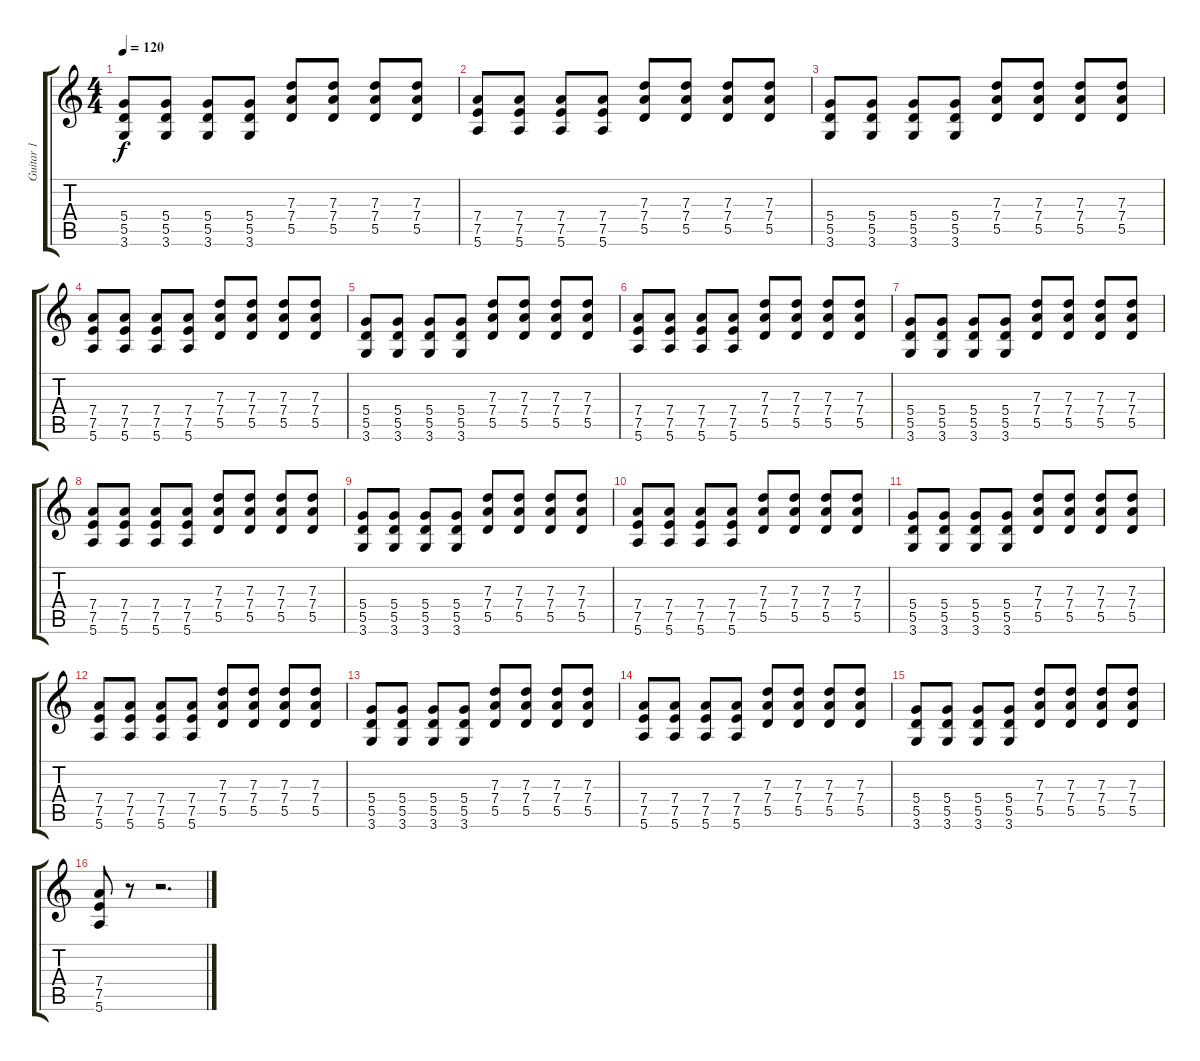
\track ("Guitar 1" "Guitar 1") {instrument electricguitarclean}
\staff {score tabs}
\tuning (E4 B3 G3 D3 A2 E2) {hide}
\ts (4 4)
\tempo 120
\clef g2
\ks c
(5.4 5.5 3.6).8{dy f} (5.4 5.5 3.6).8 (5.4 5.5 3.6).8 (5.4 5.5 3.6).8 (7.3 7.4 5.5).8 (7.3 7.4 5.5).8 (7.3 7.4 5.5).8 (7.3 7.4 5.5).8 |
(7.4 7.5 5.6).8 (7.4 7.5 5.6).8 (7.4 7.5 5.6).8 (7.4 7.5 5.6).8 (7.3 7.4 5.5).8 (7.3 7.4 5.5).8 (7.3 7.4 5.5).8 (7.3 7.4 5.5).8 |
(5.4 5.5 3.6).8 (5.4 5.5 3.6).8 (5.4 5.5 3.6).8 (5.4 5.5 3.6).8 (7.3 7.4 5.5).8 (7.3 7.4 5.5).8 (7.3 7.4 5.5).8 (7.3 7.4 5.5).8 |
(7.4 7.5 5.6).8 (7.4 7.5 5.6).8 (7.4 7.5 5.6).8 (7.4 7.5 5.6).8 (7.3 7.4 5.5).8 (7.3 7.4 5.5).8 (7.3 7.4 5.5).8 (7.3 7.4 5.5).8 |
(5.4 5.5 3.6).8 (5.4 5.5 3.6).8 (5.4 5.5 3.6).8 (5.4 5.5 3.6).8 (7.3 7.4 5.5).8 (7.3 7.4 5.5).8 (7.3 7.4 5.5).8 (7.3 7.4 5.5).8 |
(7.4 7.5 5.6).8 (7.4 7.5 5.6).8 (7.4 7.5 5.6).8 (7.4 7.5 5.6).8 (7.3 7.4 5.5).8 (7.3 7.4 5.5).8 (7.3 7.4 5.5).8 (7.3 7.4 5.5).8 |
(5.4 5.5 3.6).8 (5.4 5.5 3.6).8 (5.4 5.5 3.6).8 (5.4 5.5 3.6).8 (7.3 7.4 5.5).8 (7.3 7.4 5.5).8 (7.3 7.4 5.5).8 (7.3 7.4 5.5).8 |
(7.4 7.5 5.6).8 (7.4 7.5 5.6).8 (7.4 7.5 5.6).8 (7.4 7.5 5.6).8 (7.3 7.4 5.5).8 (7.3 7.4 5.5).8 (7.3 7.4 5.5).8 (7.3 7.4 5.5).8 |
(5.4 5.5 3.6).8 (5.4 5.5 3.6).8 (5.4 5.5 3.6).8 (5.4 5.5 3.6).8 (7.3 7.4 5.5).8 (7.3 7.4 5.5).8 (7.3 7.4 5.5).8 (7.3 7.4 5.5).8 |
(7.4 7.5 5.6).8 (7.4 7.5 5.6).8 (7.4 7.5 5.6).8 (7.4 7.5 5.6).8 (7.3 7.4 5.5).8 (7.3 7.4 5.5).8 (7.3 7.4 5.5).8 (7.3 7.4 5.5).8 |
(5.4 5.5 3.6).8 (5.4 5.5 3.6).8 (5.4 5.5 3.6).8 (5.4 5.5 3.6).8 (7.3 7.4 5.5).8 (7.3 7.4 5.5).8 (7.3 7.4 5.5).8 (7.3 7.4 5.5).8 |
(7.4 7.5 5.6).8 (7.4 7.5 5.6).8 (7.4 7.5 5.6).8 (7.4 7.5 5.6).8 (7.3 7.4 5.5).8 (7.3 7.4 5.5).8 (7.3 7.4 5.5).8 (7.3 7.4 5.5).8 |
(5.4 5.5 3.6).8 (5.4 5.5 3.6).8 (5.4 5.5 3.6).8 (5.4 5.5 3.6).8 (7.3 7.4 5.5).8 (7.3 7.4 5.5).8 (7.3 7.4 5.5).8 (7.3 7.4 5.5).8 |
(7.4 7.5 5.6).8 (7.4 7.5 5.6).8 (7.4 7.5 5.6).8 (7.4 7.5 5.6).8 (7.3 7.4 5.5).8 (7.3 7.4 5.5).8 (7.3 7.4 5.5).8 (7.3 7.4 5.5).8 |
(5.4 5.5 3.6).8 (5.4 5.5 3.6).8 (5.4 5.5 3.6).8 (5.4 5.5 3.6).8 (7.3 7.4 5.5).8 (7.3 7.4 5.5).8 (7.3 7.4 5.5).8 (7.3 7.4 5.5).8 |
(7.4 7.5 5.6).8 r.8 r.2{d}
